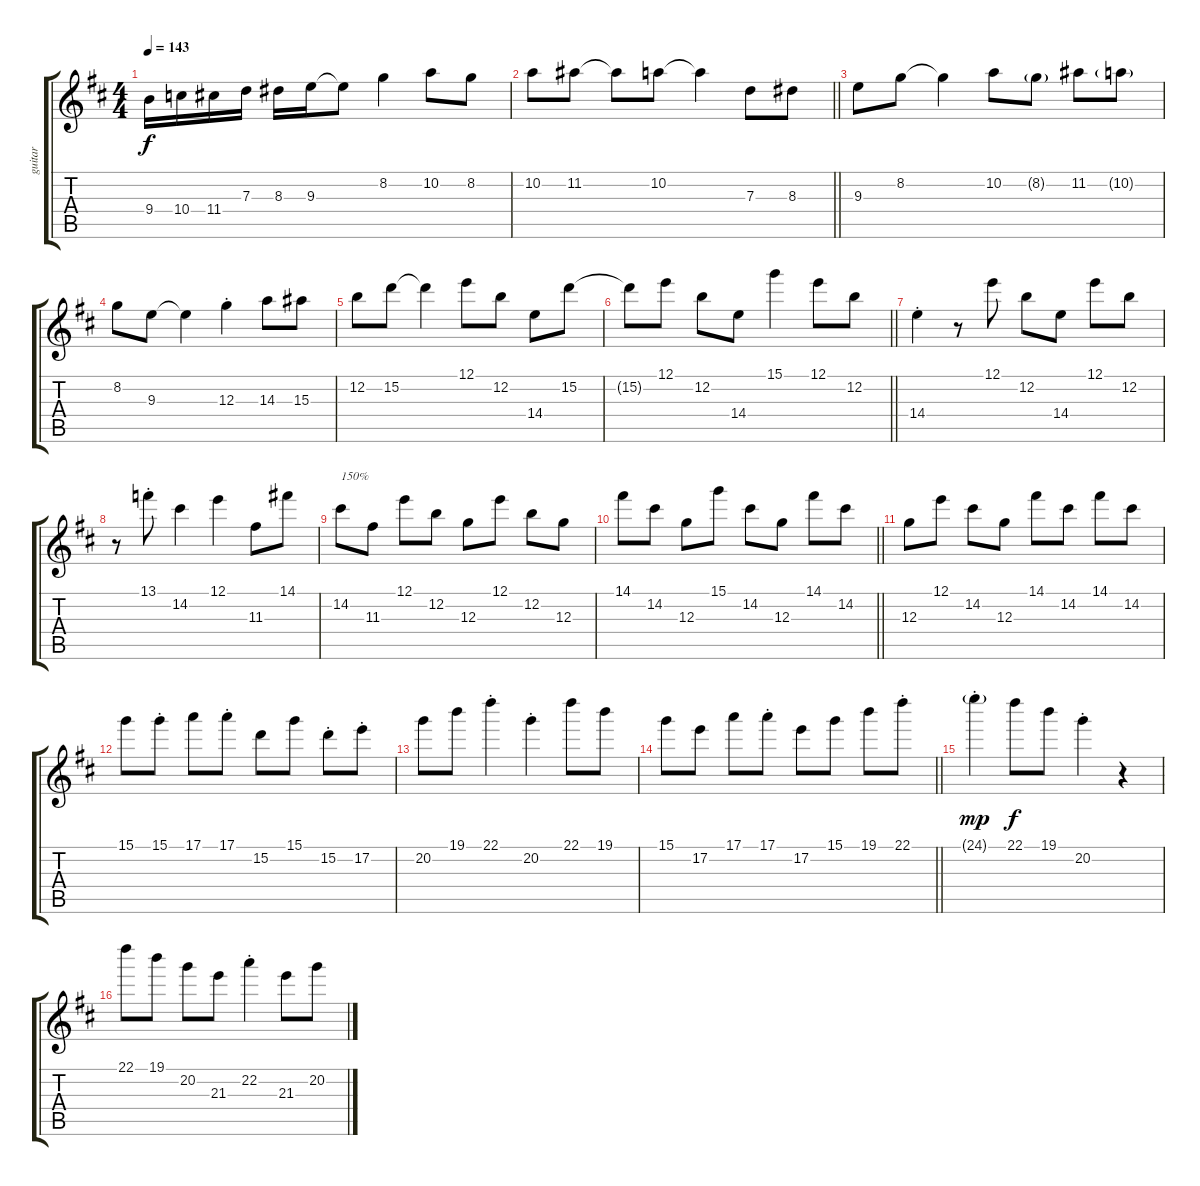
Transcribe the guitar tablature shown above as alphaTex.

\track ("guitar" "guitar") {instrument overdrivenguitar}
\staff {score tabs}
\tuning (E4 B3 G3 D3 A2 E2) {hide}
\ts (4 4)
\tempo 143
\clef g2
\ks d
9.4.16{dy f} 10.4.16 11.4.16 7.3.16 8.3.16 9.3.16 9.3{t}.8 8.2.4 10.2.8 8.2.8 |
\barLineRight lightlight
10.2.8 11.2.8 11.2{t}.8 10.2.8 10.2{t}.4 7.3.8 8.3.8 |
9.3.8 8.2.8 8.2{t}.4 10.2.8 8.2{g}.8 11.2.8 10.2{g}.8 |
8.2.8 9.3.8 9.3{t}.4 12.3{st}.4 14.3.8 15.3.8 |
12.2.8 15.2.8 15.2{t}.4 12.1.8 12.2.8 14.4.8 15.2.8 |
\barLineRight lightlight
15.2{t}.8 12.1.8 12.2.8 14.4.8 15.1.4 12.1.8 12.2.8 |
14.4{st}.4 r.8 12.1.8 12.2.8 14.4.8 12.1.8 12.2.8 |
r.8 13.1{st}.8 14.2.4 12.1.4 11.3.8 14.1.8 |
14.2.8{txt "150%"} 11.3.8 12.1.8 12.2.8 12.3.8 12.1.8 12.2.8 12.3.8 |
\barLineRight lightlight
14.1.8 14.2.8 12.3.8 15.1.8 14.2.8 12.3.8 14.1.8 14.2.8 |
12.3.8 12.1.8 14.2.8 12.3.8 14.1.8 14.2.8 14.1.8 14.2.8 |
15.1.8 15.1{st}.8 17.1.8 17.1{st}.8 15.2.8 15.1.8 15.2{st}.8 17.2{st}.8 |
20.2.8 19.1.8 22.1{st}.4 20.2{st}.4 22.1.8 19.1.8 |
\barLineRight lightlight
15.1.8 17.2.8 17.1.8 17.1{st}.8 17.2.8 15.1.8 19.1.8 22.1{st}.8 |
24.1{g st}.4{dy mp} 22.1.8{dy f} 19.1.8 20.2{st}.4 r.4 |
22.1.8 19.1.8 20.2.8 21.3.8 22.2{st}.4 21.3.8 20.2.8
